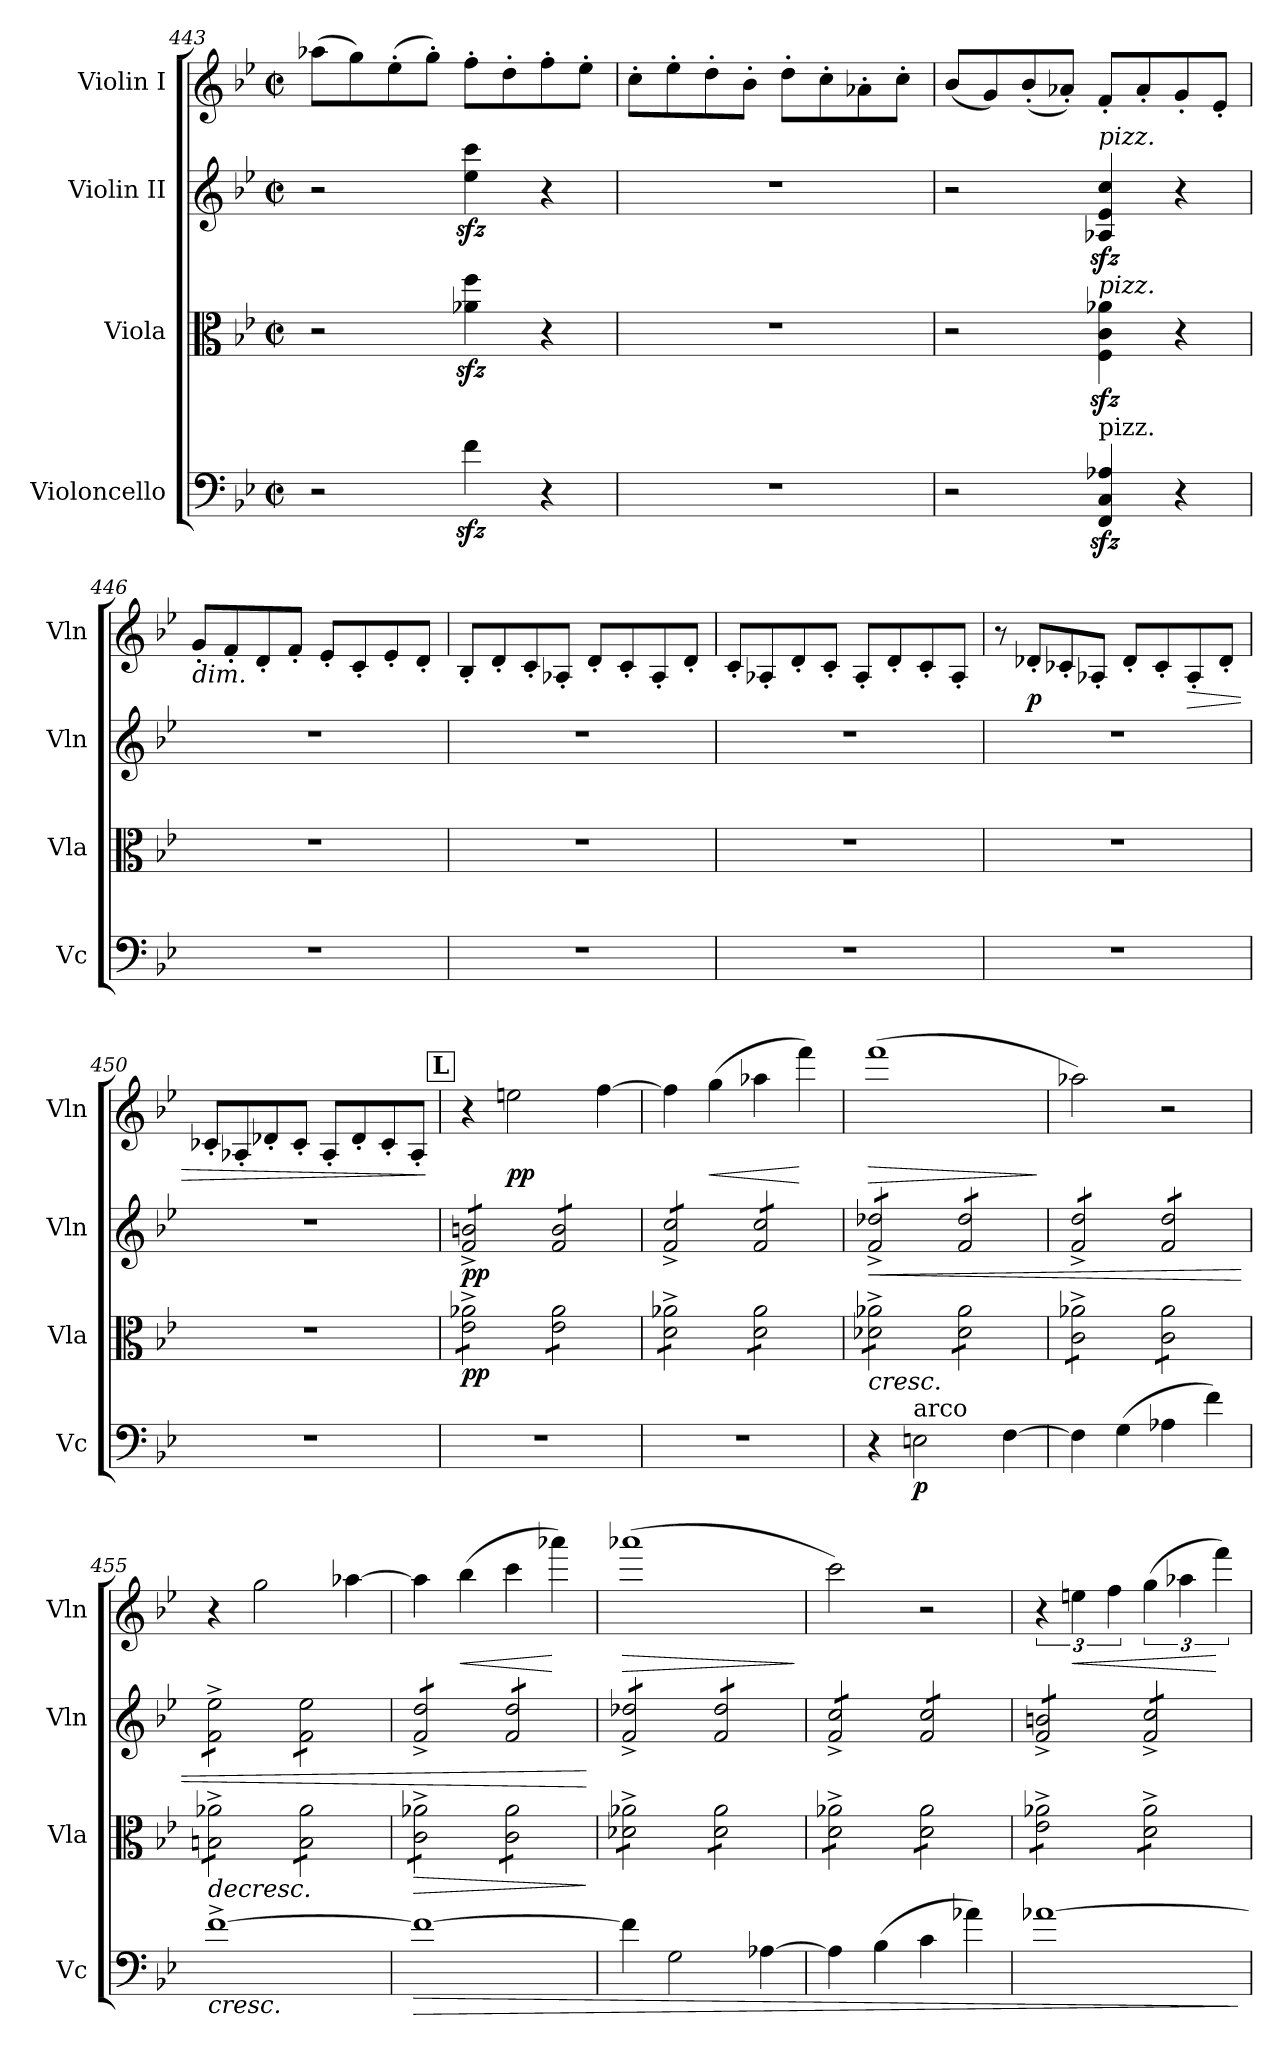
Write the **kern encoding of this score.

**kern	**dynam	**kern	**dynam	**kern	**dynam	**kern	**dynam
*part4	*part4	*part3	*part3	*part2	*part2	*part1	*part1
*staff4	*staff4	*staff3	*staff3	*staff2	*staff2	*staff1	*staff1
*I"Violoncello	*	*I"Viola	*	*I"Violin II	*	*I"Violin I	*
*I'Vc	*	*I'Vla	*	*I'Vln	*	*I'Vln	*
*clefF4	*	*clefC3	*	*clefG2	*	*clefG2	*
*k[b-e-]	*	*k[b-e-]	*	*k[b-e-]	*	*k[b-e-]	*
*M2/2	*	*M2/2	*	*M2/2	*	*M2/2	*
*met(c|)	*	*met(c|)	*	*met(c|)	*	*met(c|)	*
=443	=443	=443	=443	=443	=443	=443	=443
2r	.	2r	.	2r	.	(>8aa-X\L	.
.	.	.	.	.	.	8gg\)	.
.	.	.	.	.	.	(>8ee-'\	.
.	.	.	.	.	.	8gg'\J)	.
4fzz<\	.	4a-X\zz< 4ff\zz<	.	4ee-\zz< 4ccc\zz<	.	8ff'\L	.
.	.	.	.	.	.	8dd'\	.
4r	.	4r	.	4r	.	8ff'\	.
.	.	.	.	.	.	8ee-'\J	.
=444	=444	=444	=444	=444	=444	=444	=444
1r	.	1r	.	1r	.	8cc'\L	.
.	.	.	.	.	.	8ee-'\	.
.	.	.	.	.	.	8dd'\	.
.	.	.	.	.	.	8b-'\J	.
.	.	.	.	.	.	8dd'\L	.
.	.	.	.	.	.	8cc'\	.
.	.	.	.	.	.	8a-X'\	.
.	.	.	.	.	.	8cc'\J	.
!!LO:LB:g=z
=445	=445	=445	=445	=445	=445	=445	=445
2r	.	2r	.	2r	.	(<8b-/L	.
.	.	.	.	.	.	8g/)	.
.	.	.	.	.	.	(<8b-'/	.
.	.	.	.	.	.	8a-X'/J)	.
!	!	!	!	!LO:TX:a:i:t=pizz.	!	!	!
!	!	!LO:TX:a:i:t=pizz.	!	!	!	!	!
!LO:TX:a:t=pizz.	!	!	!	!	!	!	!
4FF/zz< 4C/zz< 4A-X/zz<	.	4F\zz< 4c\zz< 4a-X\zz<	.	4A-X/zz< 4e-/zz< 4cc/zz<	.	8f'/L	.
.	.	.	.	.	.	8a-'/	.
4r	.	4r	.	4r	.	8g'/	.
.	.	.	.	.	.	8e-'/J	.
=446	=446	=446	=446	=446	=446	=446	=446
!	!	!	!	!	!	!LO:TX:b:i:t=dim.	!
1r	.	1r	.	1r	.	8g'/L	.
.	.	.	.	.	.	8f'/	.
.	.	.	.	.	.	8d'/	.
.	.	.	.	.	.	8f'/J	.
.	.	.	.	.	.	8e-'/L	.
.	.	.	.	.	.	8c'/	.
.	.	.	.	.	.	8e-'/	.
.	.	.	.	.	.	8d'/J	.
=447	=447	=447	=447	=447	=447	=447	=447
1r	.	1r	.	1r	.	8B-'/L	.
.	.	.	.	.	.	8d'/	.
.	.	.	.	.	.	8c'/	.
.	.	.	.	.	.	8A-X'/J	.
.	.	.	.	.	.	8d'/L	.
.	.	.	.	.	.	8c'/	.
.	.	.	.	.	.	8A-'/	.
.	.	.	.	.	.	8d'/J	.
=448	=448	=448	=448	=448	=448	=448	=448
1r	.	1r	.	1r	.	8c'/L	.
.	.	.	.	.	.	8A-X'/	.
.	.	.	.	.	.	8d'/	.
.	.	.	.	.	.	8c'/J	.
.	.	.	.	.	.	8A-'/L	.
.	.	.	.	.	.	8d'/	.
.	.	.	.	.	.	8c'/	.
.	.	.	.	.	.	8A-'/J	.
!!LO:PB:g=z
=449	=449	=449	=449	=449	=449	=449	=449
1r	.	1r	.	1r	.	8r	.
!	!	!	!	!	!	!	!LO:DY:b
.	.	.	.	.	.	8d-X'/L	p
.	.	.	.	.	.	8c-X'/	.
.	.	.	.	.	.	8A-X'/J	.
.	.	.	.	.	.	8d-'/L	.
.	.	.	.	.	.	8c-'/	.
!	!	!	!	!	!	!	!LO:HP:b
.	.	.	.	.	.	8A-'/	>
.	.	.	.	.	.	8d-'/J	.
=450	=450	=450	=450	=450	=450	=450	=450
1r	.	1r	.	1r	.	8c-X'/L	.
.	.	.	.	.	.	8A-X'/	.
.	.	.	.	.	.	8d-X'/	.
.	.	.	.	.	.	8c-'/J	.
.	.	.	.	.	.	8A-'/L	.
.	.	.	.	.	.	8d-'/	.
.	.	.	.	.	.	8c-'/	.
.	.	.	.	.	.	8A-'/J	.
.	.	.	.	.	.	.	]
!!LO:REH:place=s1:a:B:fs=14:t=L
=451	=451	=451	=451	=451	=451	=451	=451
!	!	!	!	!LO:TX:a:i:t=arco	!	!	!
!	!	!LO:TX:a:i:t=arco	!	!	!	!	!
!	!	!	!LO:DY:b	!	!LO:DY:b	!	!
*	*	*tremolo	*	*	*	*	*
*	*	*	*	*tremolo	*	*	*
1r	.	8e-\^ 8a-X\^L	pp	8f/^ 8bn/^L	pp	4r	.
.	.	8e-\^ 8a-X\^	.	8f/^ 8bn/^	.	.	.
!	!	!	!	!	!	!	!LO:DY:b
.	.	8e-\^ 8a-X\^	.	8f/^ 8bn/^	.	2een\	pp
.	.	8e-\^ 8a-X\^J	.	8f/^ 8bn/^J	.	.	.
.	.	8e-\ 8a-\L	.	8f/ 8b/L	.	.	.
.	.	8e-\ 8a-\	.	8f/ 8b/	.	.	.
.	.	8e-\ 8a-\	.	8f/ 8b/	.	[4ff\	.
.	.	8e-\ 8a-\J	.	8f/ 8b/J	.	.	.
=452	=452	=452	=452	=452	=452	=452	=452
1r	.	8d\^ 8a-X\^L	.	8f/^ 8cc/^L	.	4ff\]	.
.	.	8d\^ 8a-X\^	.	8f/^ 8cc/^	.	.	.
!	!	!	!	!	!	!	!LO:HP:b
.	.	8d\^ 8a-X\^	.	8f/^ 8cc/^	.	(>4gg\	<
.	.	8d\^ 8a-X\^J	.	8f/^ 8cc/^J	.	.	.
.	.	8d\ 8a-\L	.	8f/ 8cc/L	.	4aa-X\	.
.	.	8d\ 8a-\	.	8f/ 8cc/	.	.	.
.	.	8d\ 8a-\	.	8f/ 8cc/	.	4fff\)	[
.	.	8d\ 8a-\J	.	8f/ 8cc/J	.	.	.
=453	=453	=453	=453	=453	=453	=453	=453
!	!	!	!LO:HP:b	!	!LO:HP:b	!	!LO:HP:b
4r	.	8d-X\^ 8a-X\^L	<	8f/^ 8dd-X/^L	<	(>1fff	>
.	.	8d-X\^ 8a-X\^	.	8f/^ 8dd-X/^	.	.	.
!LO:TX:a:t=arco	!	!	!	!	!	!	!
!	!LO:DY:b	!	!	!	!	!	!
2En\	p	8d-X\^ 8a-X\^	.	8f/^ 8dd-X/^	.	.	.
.	.	8d-X\^ 8a-X\^J	.	8f/^ 8dd-X/^J	.	.	.
.	.	8d-\ 8a-\L	.	8f/ 8dd-/L	.	.	.
.	.	8d-\ 8a-\	.	8f/ 8dd-/	.	.	.
[4F\	.	8d-\ 8a-\	.	8f/ 8dd-/	.	.	.
.	.	8d-\ 8a-\J	.	8f/ 8dd-/J	.	.	.
.	.	.	.	.	.	.	]
=454	=454	=454	=454	=454	=454	=454	=454
4F\]	.	8c\^ 8a-X\^L	.	8f/^ 8dd/^L	.	2aa-X\)	.
.	.	8c\^ 8a-X\^	.	8f/^ 8dd/^	.	.	.
(>4G\	.	8c\^ 8a-X\^	.	8f/^ 8dd/^	.	.	.
.	.	8c\^ 8a-X\^J	.	8f/^ 8dd/^J	.	.	.
4A-X\	.	8c\ 8a-\L	.	8f/ 8dd/L	.	2r	.
.	.	8c\ 8a-\	.	8f/ 8dd/	.	.	.
4f\)	.	8c\ 8a-\	.	8f/ 8dd/	.	.	.
.	.	8c\ 8a-\J	.	8f/ 8dd/J	.	.	.
!!LO:LB:g=z
=455	=455	=455	=455	=455	=455	=455	=455
!	!LO:HP:b	!	!LO:HP:b	!	!	!	!
[1f^	<	8Bn\^ 8a-X\^L	>	8f\^ 8ee-\^L	.	4r	.
.	.	8Bn\^ 8a-X\^	.	8f\^ 8ee-\^	.	.	.
.	.	8Bn\^ 8a-X\^	.	8f\^ 8ee-\^	.	2gg\	.
.	.	8Bn\^ 8a-X\^J	.	8f\^ 8ee-\^J	.	.	.
.	.	8B\ 8a-\L	.	8f\ 8ee-\L	.	.	.
.	.	8B\ 8a-\	.	8f\ 8ee-\	.	.	.
.	.	8B\ 8a-\	.	8f\ 8ee-\	.	[4aa-X\	.
.	.	8B\ 8a-\J	.	8f\ 8ee-\J	.	.	.
.	.	.	[	.	.	.	.
=456	=456	=456	=456	=456	=456	=456	=456
!	!LO:HP:b	!	!LO:HP:b	!	!	!	!
1f_	>	8c\^ 8a-X\^L	>	8f/^ 8dd/^L	.	4aa-\]	.
.	.	8c\^ 8a-X\^	.	8f/^ 8dd/^	.	.	.
!	!	!	!	!	!	!	!LO:HP:b
.	.	8c\^ 8a-X\^	.	8f/^ 8dd/^	.	(>4bb-\	<
.	.	8c\^ 8a-X\^J	.	8f/^ 8dd/^J	.	.	.
.	.	8c\ 8a-\L	.	8f/ 8dd/L	.	4ccc\	.
.	.	8c\ 8a-\	.	8f/ 8dd/	.	.	.
.	.	8c\ 8a-\	.	8f/ 8dd/	.	4aaa-X\)	[
.	.	8c\ 8a-\J	.	8f/ 8dd/J	.	.	.
.	[	.	]	.	[	.	.
=457	=457	=457	=457	=457	=457	=457	=457
!	!	!	!	!	!	!	!LO:HP:b
4f\]	.	8d-X\^ 8a-X\^L	.	8f/^ 8dd-X/^L	.	(>1aaa-X	>
.	.	8d-X\^ 8a-X\^	.	8f/^ 8dd-X/^	.	.	.
2G\	.	8d-X\^ 8a-X\^	.	8f/^ 8dd-X/^	.	.	.
.	.	8d-X\^ 8a-X\^J	.	8f/^ 8dd-X/^J	.	.	.
.	.	8d-\ 8a-\L	.	8f/ 8dd-/L	.	.	.
.	.	8d-\ 8a-\	.	8f/ 8dd-/	.	.	.
[4A-X\	.	8d-\ 8a-\	.	8f/ 8dd-/	.	.	.
.	.	8d-\ 8a-\J	.	8f/ 8dd-/J	.	.	.
.	.	.	]	.	.	.	]
=458	=458	=458	=458	=458	=458	=458	=458
4A-\]	.	8d\^ 8a-X\^L	.	8f/^ 8cc/^L	.	2ccc\)	.
.	.	8d\^ 8a-X\^	.	8f/^ 8cc/^	.	.	.
(>4B-\	.	8d\^ 8a-X\^	.	8f/^ 8cc/^	.	.	.
.	.	8d\^ 8a-X\^J	.	8f/^ 8cc/^J	.	.	.
4c\	.	8d\ 8a-\L	.	8f/ 8cc/L	.	2r	.
.	.	8d\ 8a-\	.	8f/ 8cc/	.	.	.
4a-X\)	.	8d\ 8a-\	.	8f/ 8cc/	.	.	.
.	.	8d\ 8a-\J	.	8f/ 8cc/J	.	.	.
=459	=459	=459	=459	=459	=459	=459	=459
[1a-X	.	8e-\^ 8a-X\^L	.	8f/^ 8bn/^L	.	6r	.
.	.	8e-\^ 8a-X\^	.	8f/^ 8bn/^	.	.	.
!	!	!	!	!	!	!	!LO:HP:b
.	.	.	.	.	.	6een\	<
.	.	8e-\^ 8a-X\^	.	8f/^ 8bn/^	.	.	.
.	.	.	.	.	.	6ff\	.
.	.	8e-\^ 8a-X\^J	.	8f/^ 8bn/^J	.	.	.
.	.	8d\^ 8a-\^L	.	8f/^ 8cc/^L	.	(>6gg\	.
.	.	8d\^ 8a-\^	.	8f/^ 8cc/^	.	.	.
.	.	.	.	.	.	6aa-X\	.
.	.	8d\^ 8a-\^	.	8f/^ 8cc/^	.	.	.
.	.	.	.	.	.	6fff\)	[
.	.	8d\^ 8a-\^J	.	8f/^ 8cc/^J	.	.	.
*	*	*	*	*Xtremolo	*	*	*
*	*	*Xtremolo	*	*	*	*	*
.	]	.	.	.	.	.	.
=	=	=	=	=	=	=	=
*-	*-	*-	*-	*-	*-	*-	*-
